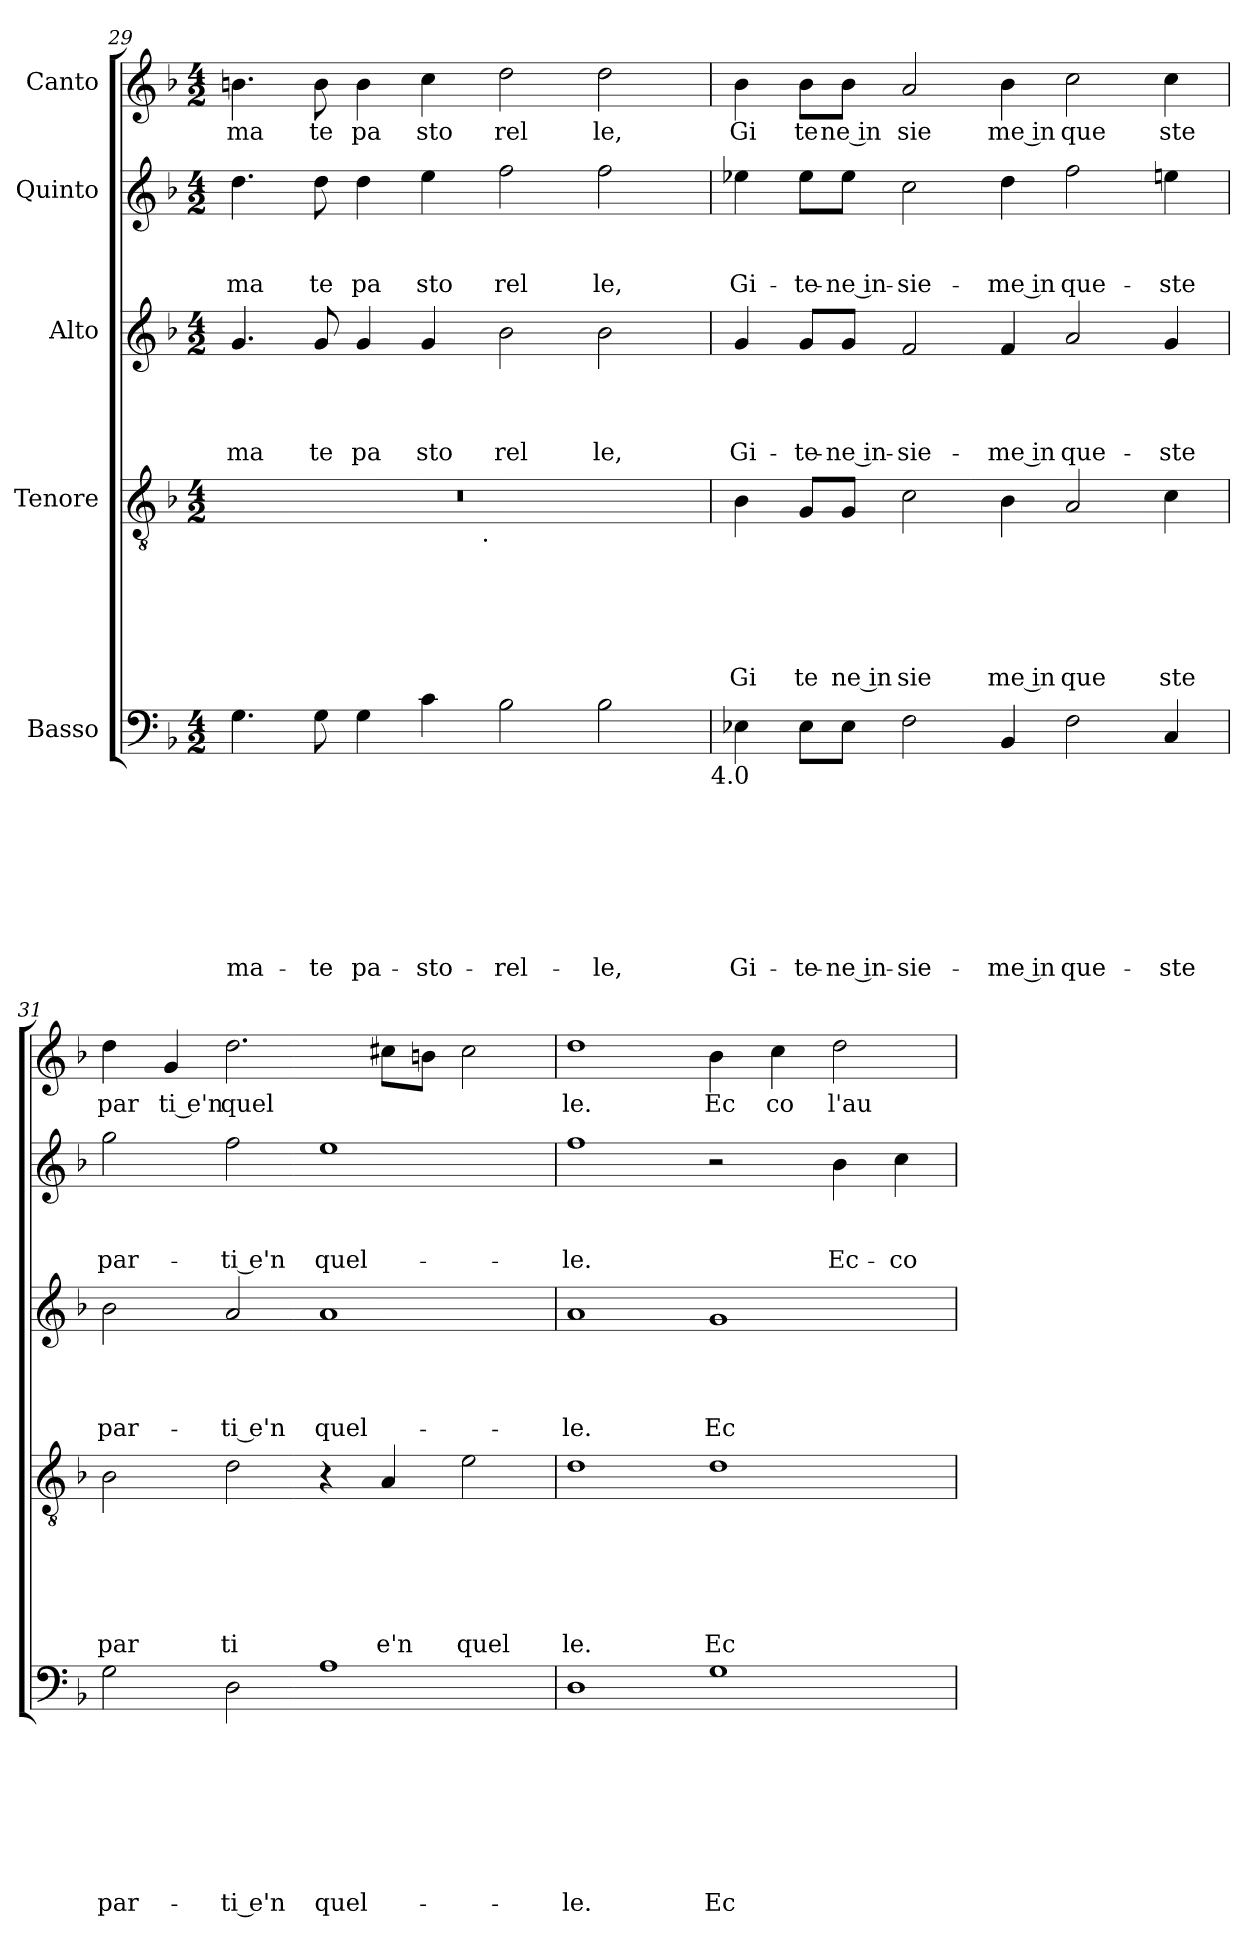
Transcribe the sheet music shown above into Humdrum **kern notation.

**kern	**text	**text	**text	**text	**text	**text	**text	**text	**kern	**text	**text	**text	**text	**text	**text	**kern	**text	**text	**text	**text	**kern	**text	**text	**text	**kern	**text
*part5	*part5	*part5	*part5	*part5	*part5	*part5	*part5	*part5	*part4	*part4	*part4	*part4	*part4	*part4	*part4	*part3	*part3	*part3	*part3	*part3	*part2	*part2	*part2	*part2	*part1	*part1
*staff5	*staff5	*staff5	*staff5	*staff5	*staff5	*staff5	*staff5	*staff5	*staff4	*staff4	*staff4	*staff4	*staff4	*staff4	*staff4	*staff3	*staff3	*staff3	*staff3	*staff3	*staff2	*staff2	*staff2	*staff2	*staff1	*staff1
*I"Basso	*	*	*	*	*	*	*	*	*I"Tenore	*	*	*	*	*	*	*I"Alto	*	*	*	*	*I"Quinto	*	*	*	*I"Canto	*
*clefF4	*	*	*	*	*	*	*	*	*clefGv2	*	*	*	*	*	*	*clefG2	*	*	*	*	*clefG2	*	*	*	*clefG2	*
*k[b-]	*	*	*	*	*	*	*	*	*k[b-]	*	*	*	*	*	*	*k[b-]	*	*	*	*	*k[b-]	*	*	*	*k[b-]	*
*F:	*	*	*	*	*	*	*	*	*F:	*	*	*	*	*	*	*F:	*	*	*	*	*F:	*	*	*	*F:	*
*M4/2	*	*	*	*	*	*	*	*	*M4/2	*	*	*	*	*	*	*M4/2	*	*	*	*	*M4/2	*	*	*	*M4/2	*
=29	=29	=29	=29	=29	=29	=29	=29	=29	=29	=29	=29	=29	=29	=29	=29	=29	=29	=29	=29	=29	=29	=29	=29	=29	=29	=29
!	!	!	!	!	!	!	!	!LO:LY:b	!	!	!	!	!	!	!	!	!	!	!	!LO:LY:b	!	!	!	!LO:LY:b	!	!LO:LY:b
*	*	*	*	*	*	*	*	*	*^	*	*	*	*	*	*	*	*	*	*	*	*	*	*	*	*	*
4.G\	.	.	.	.	.	.	.	-ma-	0r	2ryy	.	.	.	.	.	.	4.g/	.	.	.	ma	4.dd\	.	.	ma	4.bn\	ma
!	!	!	!	!	!	!	!	!LO:LY:b	!	!	!	!	!	!	!	!	!	!	!	!	!LO:LY:b	!	!	!	!LO:LY:b	!	!LO:LY:b
8G\	.	.	.	.	.	.	.	-te	.	.	.	.	.	.	.	.	8g/	.	.	.	te	8dd\	.	.	te	8b\	te
!	!	!	!	!	!	!	!	!LO:LY:b	!	!	!	!	!	!	!	!	!	!	!	!	!LO:LY:b	!	!	!	!LO:LY:b	!	!LO:LY:b
4G\	.	.	.	.	.	.	.	pa-	.	4...ryy	.	.	.	.	.	.	4g/	.	.	.	pa	4dd\	.	.	pa	4b\	pa
!	!	!	!	!	!	!	!	!LO:LY:b	!	!	!	!	!	!	!	!	!	!	!	!	!LO:LY:b	!	!	!	!LO:LY:b	!	!LO:LY:b
4c\	.	.	.	.	.	.	.	-sto-	.	.	.	.	.	.	.	.	4g/	.	.	.	sto	4ee\	.	.	sto	4cc\	sto
!	!	!	!	!	!	!	!	!	!	!LO:TX:b:t=.	!	!	!	!	!	!	!	!	!	!	!	!	!	!	!	!	!
.	.	.	.	.	.	.	.	.	.	1ryy	.	.	.	.	.	.	.	.	.	.	.	.	.	.	.	.	.
!	!	!	!	!	!	!	!	!LO:LY:b	!	!	!	!	!	!	!	!	!	!	!	!	!LO:LY:b	!	!	!	!LO:LY:b	!	!LO:LY:b
2B-\	.	.	.	.	.	.	.	-rel-	.	.	.	.	.	.	.	.	2b-\	.	.	.	rel	2ff\	.	.	rel	2dd\	rel
!	!	!	!	!	!	!	!	!LO:LY:b	!	!	!	!	!	!	!	!	!	!	!	!	!LO:LY:b	!	!	!	!LO:LY:b	!	!LO:LY:b
2B-\	.	.	.	.	.	.	.	-le,	.	.	.	.	.	.	.	.	2b-\	.	.	.	le,	2ff\	.	.	le,	2dd\	le,
.	.	.	.	.	.	.	.	.	.	32ryy	.	.	.	.	.	.	.	.	.	.	.	.	.	.	.	.	.
!LO:TX:b:t=4.0	!	!	!	!	!	!	!	!	!	!	!	!	!	!	!	!	!	!	!	!	!	!	!	!	!	!	!
!!LO:PB:g=z
=30	=30	=30	=30	=30	=30	=30	=30	=30	=30	=30	=30	=30	=30	=30	=30	=30	=30	=30	=30	=30	=30	=30	=30	=30	=30	=30	=30
!	!	!	!	!	!	!	!	!LO:LY:b	!	!	!	!	!	!	!	!LO:LY:b	!	!	!	!	!LO:LY:b	!	!	!	!LO:LY:b	!	!LO:LY:b
*	*	*	*	*	*	*	*	*	*v	*v	*	*	*	*	*	*	*	*	*	*	*	*	*	*	*	*	*
4E-X\	.	.	.	.	.	.	.	Gi-	4B-\	.	.	.	.	.	Gi	4g/	.	.	.	Gi-	4ee-X\	.	.	Gi-	4b-\	Gi
!	!	!	!	!	!	!	!	!LO:LY:b	!	!	!	!	!	!	!LO:LY:b	!	!	!	!	!LO:LY:b	!	!	!	!LO:LY:b	!	!LO:LY:b
8E-\L	.	.	.	.	.	.	.	-te-	8G/L	.	.	.	.	.	te	8g/L	.	.	.	-te-	8ee-\L	.	.	-te-	8b-\L	te
!	!	!	!	!	!	!	!	!LO:LY:b:rj	!	!	!	!	!	!	!LO:LY:b:rj	!	!	!	!	!LO:LY:b:rj	!	!	!	!LO:LY:b:rj	!	!LO:LY:b:rj
8E-\J	.	.	.	.	.	.	.	-ne in-	8G/J	.	.	.	.	.	ne in	8g/J	.	.	.	-ne in-	8ee-\J	.	.	-ne in-	8b-\J	ne in
!	!	!	!	!	!	!	!	!LO:LY:b	!	!	!	!	!	!	!LO:LY:b	!	!	!	!	!LO:LY:b	!	!	!	!LO:LY:b	!	!LO:LY:b
2F\	.	.	.	.	.	.	.	-sie-	2c\	.	.	.	.	.	sie	2f/	.	.	.	-sie-	2cc\	.	.	-sie-	2a/	sie
!	!	!	!	!	!	!	!	!LO:LY:b:rj	!	!	!	!	!	!	!LO:LY:b:rj	!	!	!	!	!LO:LY:b:rj	!	!	!	!LO:LY:b:rj	!	!LO:LY:b:rj
4BB-/	.	.	.	.	.	.	.	-me in	4B-\	.	.	.	.	.	me in	4f/	.	.	.	-me in	4dd\	.	.	-me in	4b-\	me in
!	!	!	!	!	!	!	!	!LO:LY:b	!	!	!	!	!	!	!LO:LY:b	!	!	!	!	!LO:LY:b	!	!	!	!LO:LY:b	!	!LO:LY:b
2F\	.	.	.	.	.	.	.	que-	2A/	.	.	.	.	.	que	2a/	.	.	.	que-	2ff\	.	.	que-	2cc\	que
!	!	!	!	!	!	!	!	!LO:LY:b	!	!	!	!	!	!	!LO:LY:b	!	!	!	!	!LO:LY:b	!	!	!	!LO:LY:b	!	!LO:LY:b
4C/	.	.	.	.	.	.	.	-ste	4c\	.	.	.	.	.	ste	4g/	.	.	.	-ste	4een\	.	.	-ste	4cc\	ste
=31	=31	=31	=31	=31	=31	=31	=31	=31	=31	=31	=31	=31	=31	=31	=31	=31	=31	=31	=31	=31	=31	=31	=31	=31	=31	=31
!	!	!	!	!	!	!	!	!LO:LY:b	!	!	!	!	!	!	!LO:LY:b	!	!	!	!	!LO:LY:b	!	!	!	!LO:LY:b	!	!LO:LY:b
2G\	.	.	.	.	.	.	.	par-	2B-\	.	.	.	.	.	par	2b-\	.	.	.	par-	2gg\	.	.	par-	4dd\	par
!	!	!	!	!	!	!	!	!	!	!	!	!	!	!	!	!	!	!	!	!	!	!	!	!	!	!LO:LY:b:rj
.	.	.	.	.	.	.	.	.	.	.	.	.	.	.	.	.	.	.	.	.	.	.	.	.	4g/	ti e'n
!	!	!	!	!	!	!	!	!LO:LY:b:rj	!	!	!	!	!	!	!LO:LY:b	!	!	!	!	!LO:LY:b:rj	!	!	!	!LO:LY:b:rj	!	!LO:LY:b
2D\	.	.	.	.	.	.	.	-ti e'n	2d\	.	.	.	.	.	ti	2a/	.	.	.	-ti e'n	2ff\	.	.	-ti e'n	2.dd\	quel
!	!	!	!	!	!	!	!	!LO:LY:b	!	!	!	!	!	!	!	!	!	!	!	!LO:LY:b	!	!	!	!LO:LY:b	!	!
1A	.	.	.	.	.	.	.	quel-	4r	.	.	.	.	.	.	1a	.	.	.	quel-	1ee	.	.	quel-	.	.
!	!	!	!	!	!	!	!	!	!	!	!	!	!	!	!LO:LY:b	!	!	!	!	!	!	!	!	!	!	!
.	.	.	.	.	.	.	.	.	4A/	.	.	.	.	.	e'n	.	.	.	.	.	.	.	.	.	8cc#X\L	.
.	.	.	.	.	.	.	.	.	.	.	.	.	.	.	.	.	.	.	.	.	.	.	.	.	8bn\J	.
!	!	!	!	!	!	!	!	!	!	!	!	!	!	!	!LO:LY:b	!	!	!	!	!	!	!	!	!	!	!
.	.	.	.	.	.	.	.	.	2e\	.	.	.	.	.	quel	.	.	.	.	.	.	.	.	.	2cc#\	.
=32	=32	=32	=32	=32	=32	=32	=32	=32	=32	=32	=32	=32	=32	=32	=32	=32	=32	=32	=32	=32	=32	=32	=32	=32	=32	=32
!	!	!	!	!	!	!	!	!LO:LY:b	!	!	!	!	!	!	!LO:LY:b	!	!	!	!	!LO:LY:b	!	!	!	!LO:LY:b	!	!LO:LY:b
1D	.	.	.	.	.	.	.	-le.	1d	.	.	.	.	.	le.	1a	.	.	.	-le.	1ff	.	.	-le.	1dd	le.
!	!	!	!	!	!	!	!	!LO:LY:b	!	!	!	!	!	!	!LO:LY:b	!	!	!	!	!LO:LY:b	!	!	!	!	!	!LO:LY:b
1G	.	.	.	.	.	.	.	Ec-	1d	.	.	.	.	.	Ec	1g	.	.	.	Ec-	2r	.	.	.	4b-\	Ec
!	!	!	!	!	!	!	!	!	!	!	!	!	!	!	!	!	!	!	!	!	!	!	!	!	!	!LO:LY:b
.	.	.	.	.	.	.	.	.	.	.	.	.	.	.	.	.	.	.	.	.	.	.	.	.	4cc\	co
!	!	!	!	!	!	!	!	!	!	!	!	!	!	!	!	!	!	!	!	!	!	!	!	!LO:LY:b	!	!LO:LY:b
.	.	.	.	.	.	.	.	.	.	.	.	.	.	.	.	.	.	.	.	.	4b-\	.	.	Ec-	2dd\	l'au
!	!	!	!	!	!	!	!	!	!	!	!	!	!	!	!	!	!	!	!	!	!	!	!	!LO:LY:b	!	!
.	.	.	.	.	.	.	.	.	.	.	.	.	.	.	.	.	.	.	.	.	4cc\	.	.	-co	.	.
=	=	=	=	=	=	=	=	=	=	=	=	=	=	=	=	=	=	=	=	=	=	=	=	=	=	=
*-	*-	*-	*-	*-	*-	*-	*-	*-	*-	*-	*-	*-	*-	*-	*-	*-	*-	*-	*-	*-	*-	*-	*-	*-	*-	*-
